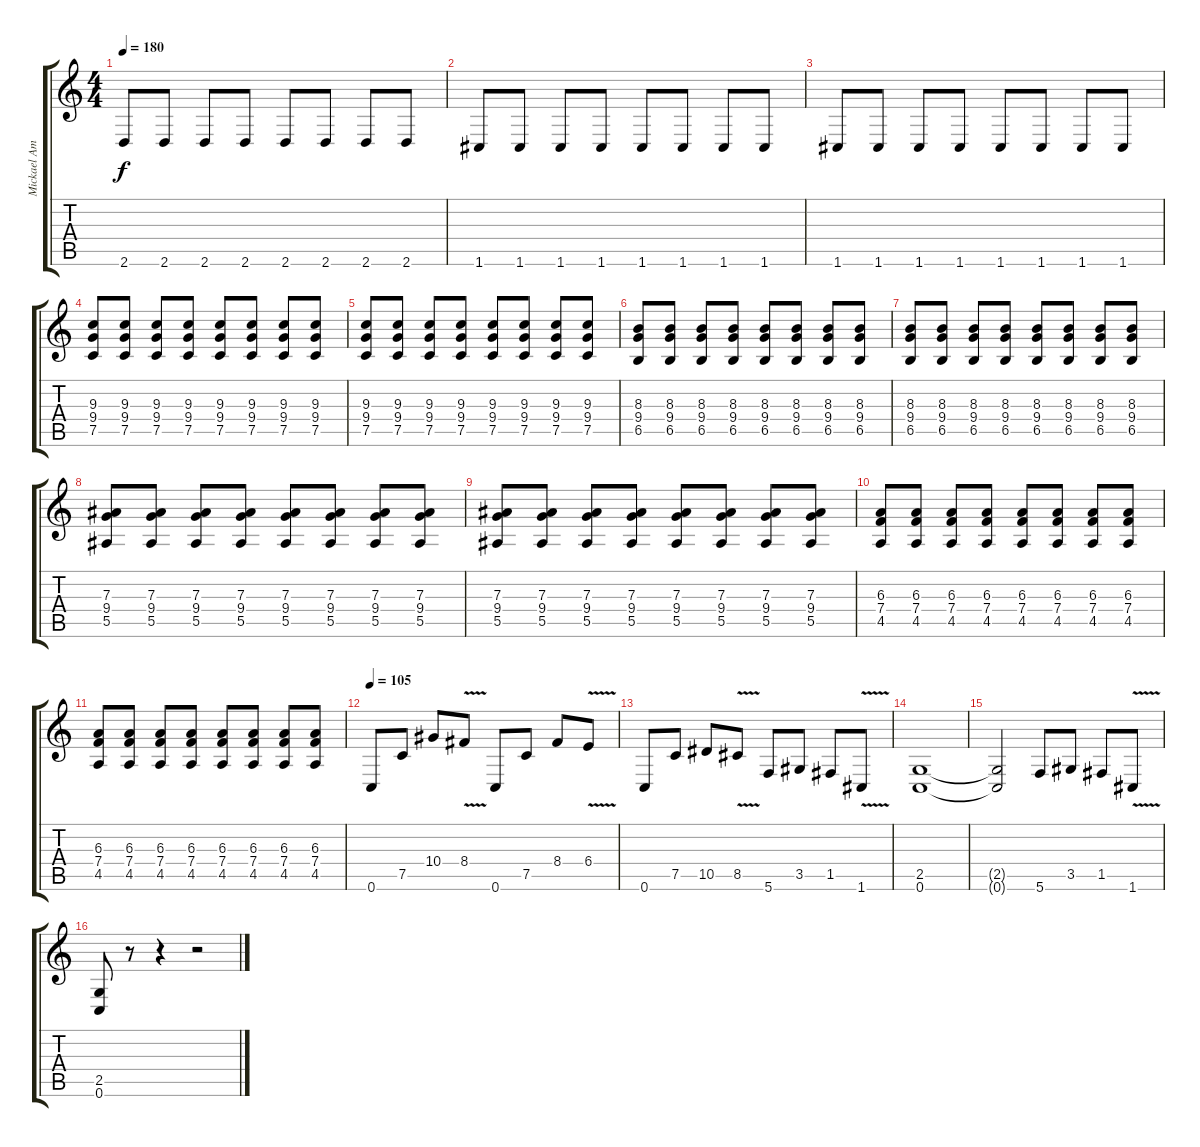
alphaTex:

\track ("Mickael Amott" "Mickael Am") {instrument distortionguitar}
\staff {score tabs}
\tuning (C4 G3 Eb3 Bb2 F2 C2) {hide}
\ts (4 4)
\tempo 180
\clef g2
\ks c
2.6.8{dy f} 2.6.8 2.6.8 2.6.8 2.6.8 2.6.8 2.6.8 2.6.8 |
1.6.8 1.6.8 1.6.8 1.6.8 1.6.8 1.6.8 1.6.8 1.6.8 |
1.6.8 1.6.8 1.6.8 1.6.8 1.6.8 1.6.8 1.6.8 1.6.8 |
(9.3 9.4 7.5).8 (9.3 9.4 7.5).8 (9.3 9.4 7.5).8 (9.3 9.4 7.5).8 (9.3 9.4 7.5).8 (9.3 9.4 7.5).8 (9.3 9.4 7.5).8 (9.3 9.4 7.5).8 |
(9.3 9.4 7.5).8 (9.3 9.4 7.5).8 (9.3 9.4 7.5).8 (9.3 9.4 7.5).8 (9.3 9.4 7.5).8 (9.3 9.4 7.5).8 (9.3 9.4 7.5).8 (9.3 9.4 7.5).8 |
(8.3 9.4 6.5).8 (8.3 9.4 6.5).8 (8.3 9.4 6.5).8 (8.3 9.4 6.5).8 (8.3 9.4 6.5).8 (8.3 9.4 6.5).8 (8.3 9.4 6.5).8 (8.3 9.4 6.5).8 |
(8.3 9.4 6.5).8 (8.3 9.4 6.5).8 (8.3 9.4 6.5).8 (8.3 9.4 6.5).8 (8.3 9.4 6.5).8 (8.3 9.4 6.5).8 (8.3 9.4 6.5).8 (8.3 9.4 6.5).8 |
(7.3 9.4 5.5).8 (7.3 9.4 5.5).8 (7.3 9.4 5.5).8 (7.3 9.4 5.5).8 (7.3 9.4 5.5).8 (7.3 9.4 5.5).8 (7.3 9.4 5.5).8 (7.3 9.4 5.5).8 |
(7.3 9.4 5.5).8 (7.3 9.4 5.5).8 (7.3 9.4 5.5).8 (7.3 9.4 5.5).8 (7.3 9.4 5.5).8 (7.3 9.4 5.5).8 (7.3 9.4 5.5).8 (7.3 9.4 5.5).8 |
(6.3 7.4 4.5).8 (6.3 7.4 4.5).8 (6.3 7.4 4.5).8 (6.3 7.4 4.5).8 (6.3 7.4 4.5).8 (6.3 7.4 4.5).8 (6.3 7.4 4.5).8 (6.3 7.4 4.5).8 |
(6.3 7.4 4.5).8 (6.3 7.4 4.5).8 (6.3 7.4 4.5).8 (6.3 7.4 4.5).8 (6.3 7.4 4.5).8 (6.3 7.4 4.5).8 (6.3 7.4 4.5).8 (6.3 7.4 4.5).8 |
\tempo 105
0.6.8 7.5.8 10.4.8 8.4{v}.8 0.6.8 7.5.8 8.4.8 6.4{v}.8 |
0.6.8 7.5.8 10.5.8 8.5{v}.8 5.6.8 3.5.8 1.5.8 1.6{v}.8 |
(2.5 0.6).1 |
(2.5{t} 0.6{t}).2 5.6.8 3.5.8 1.5.8 1.6{v}.8 |
(2.5 0.6).8 r.8 r.4 r.2
